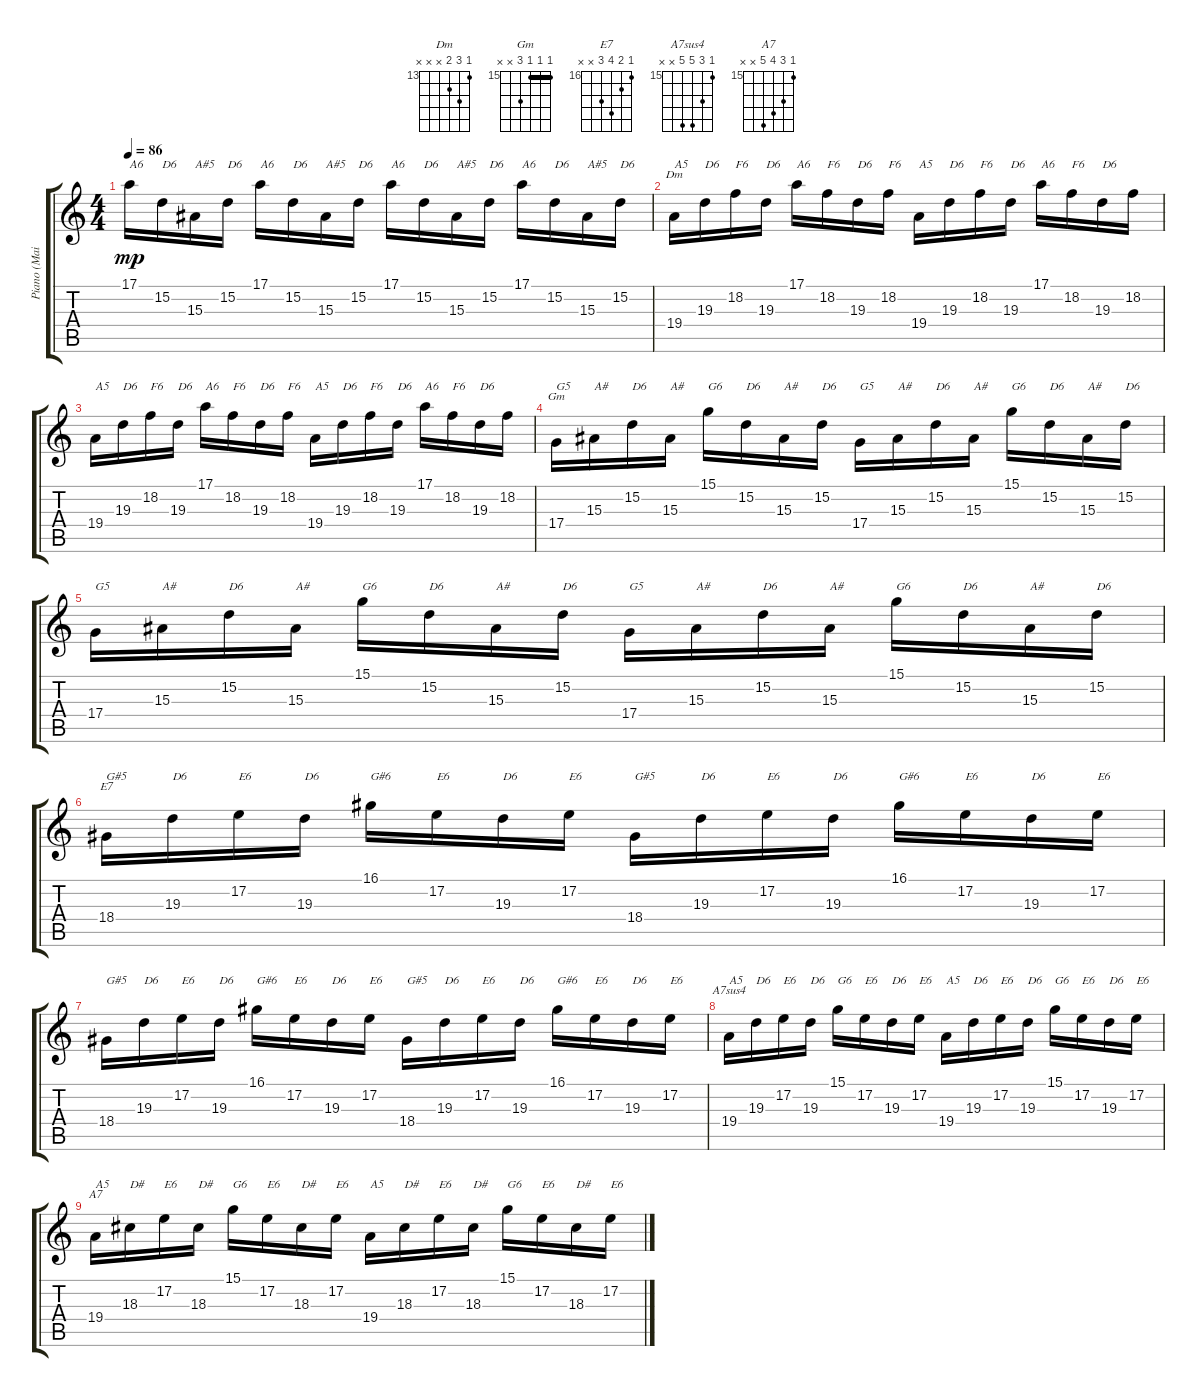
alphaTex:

\track ("Piano (Main Droite) [Matthew Bellamy]" "Piano (Mai") {instrument brightacousticpiano}
\staff {score tabs}
\tuning (E4 B3 G3 D3 A2 E2) {hide}
\chord ("Dm" 13 15 14 x x x) {firstfret 13}
\chord ("Gm" 15 15 15 17 x x) {firstfret 15 barre 15}
\chord ("E7" 16 17 19 18 x x) {firstfret 16}
\chord ("A7sus4" 15 17 19 19 x x) {firstfret 15}
\chord ("A7" 15 17 18 19 x x) {firstfret 15}
\ts (4 4)
\tempo 86
\clef g2
\ks c
17.1.16{txt "A6" dy mp} 15.2.16{txt "D6"} 15.3.16{txt "A#5"} 15.2.16{txt "D6"} 17.1.16{txt "A6"} 15.2.16{txt "D6"} 15.3.16{txt "A#5"} 15.2.16{txt "D6"} 17.1.16{txt "A6"} 15.2.16{txt "D6"} 15.3.16{txt "A#5"} 15.2.16{txt "D6"} 17.1.16{txt "A6"} 15.2.16{txt "D6"} 15.3.16{txt "A#5"} 15.2.16{txt "D6"} |
19.4.16{ch "Dm" txt "A5"} 19.3.16{txt "D6"} 18.2.16{txt "F6"} 19.3.16{txt "D6"} 17.1.16{txt "A6"} 18.2.16{txt "F6"} 19.3.16{txt "D6"} 18.2.16{txt "F6"} 19.4.16{txt "A5"} 19.3.16{txt "D6"} 18.2.16{txt "F6"} 19.3.16{txt "D6"} 17.1.16{txt "A6"} 18.2.16{txt "F6"} 19.3.16{txt "D6"} 18.2.16 |
19.4.16{txt "A5"} 19.3.16{txt "D6"} 18.2.16{txt "F6"} 19.3.16{txt "D6"} 17.1.16{txt "A6"} 18.2.16{txt "F6"} 19.3.16{txt "D6"} 18.2.16{txt "F6"} 19.4.16{txt "A5"} 19.3.16{txt "D6"} 18.2.16{txt "F6"} 19.3.16{txt "D6"} 17.1.16{txt "A6"} 18.2.16{txt "F6"} 19.3.16{txt "D6"} 18.2.16 |
17.4.16{ch "Gm" txt "G5"} 15.3.16{txt "A#"} 15.2.16{txt "D6"} 15.3.16{txt "A#"} 15.1.16{txt "G6"} 15.2.16{txt "D6"} 15.3.16{txt "A#"} 15.2.16{txt "D6"} 17.4.16{txt "G5"} 15.3.16{txt "A#"} 15.2.16{txt "D6"} 15.3.16{txt "A#"} 15.1.16{txt "G6"} 15.2.16{txt "D6"} 15.3.16{txt "A#"} 15.2.16{txt "D6"} |
17.4.16{txt "G5"} 15.3.16{txt "A#"} 15.2.16{txt "D6"} 15.3.16{txt "A#"} 15.1.16{txt "G6"} 15.2.16{txt "D6"} 15.3.16{txt "A#"} 15.2.16{txt "D6"} 17.4.16{txt "G5"} 15.3.16{txt "A#"} 15.2.16{txt "D6"} 15.3.16{txt "A#"} 15.1.16{txt "G6"} 15.2.16{txt "D6"} 15.3.16{txt "A#"} 15.2.16{txt "D6"} |
18.4.16{ch "E7" txt "G#5"} 19.3.16{txt "D6"} 17.2.16{txt "E6"} 19.3.16{txt "D6"} 16.1.16{txt "G#6"} 17.2.16{txt "E6"} 19.3.16{txt "D6"} 17.2.16{txt "E6"} 18.4.16{txt "G#5"} 19.3.16{txt "D6"} 17.2.16{txt "E6"} 19.3.16{txt "D6"} 16.1.16{txt "G#6"} 17.2.16{txt "E6"} 19.3.16{txt "D6"} 17.2.16{txt "E6"} |
18.4.16{txt "G#5"} 19.3.16{txt "D6"} 17.2.16{txt "E6"} 19.3.16{txt "D6"} 16.1.16{txt "G#6"} 17.2.16{txt "E6"} 19.3.16{txt "D6"} 17.2.16{txt "E6"} 18.4.16{txt "G#5"} 19.3.16{txt "D6"} 17.2.16{txt "E6"} 19.3.16{txt "D6"} 16.1.16{txt "G#6"} 17.2.16{txt "E6"} 19.3.16{txt "D6"} 17.2.16{txt "E6"} |
19.4.16{ch "A7sus4" txt "A5"} 19.3.16{txt "D6"} 17.2.16{txt "E6"} 19.3.16{txt "D6"} 15.1.16{txt "G6"} 17.2.16{txt "E6"} 19.3.16{txt "D6"} 17.2.16{txt "E6"} 19.4.16{txt "A5"} 19.3.16{txt "D6"} 17.2.16{txt "E6"} 19.3.16{txt "D6"} 15.1.16{txt "G6"} 17.2.16{txt "E6"} 19.3.16{txt "D6"} 17.2.16{txt "E6"} |
19.4.16{ch "A7" txt "A5"} 18.3.16{txt "D#"} 17.2.16{txt "E6"} 18.3.16{txt "D#"} 15.1.16{txt "G6"} 17.2.16{txt "E6"} 18.3.16{txt "D#"} 17.2.16{txt "E6"} 19.4.16{txt "A5"} 18.3.16{txt "D#"} 17.2.16{txt "E6"} 18.3.16{txt "D#"} 15.1.16{txt "G6"} 17.2.16{txt "E6"} 18.3.16{txt "D#"} 17.2.16{txt "E6"}
